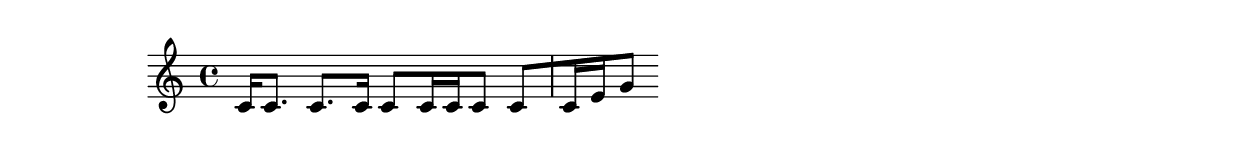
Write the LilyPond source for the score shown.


\version "2.19.21"
\header {
    texidoc = "Beaming can be also given explicitly."
}

\layout { ragged-right= ##t }

\relative
{
  c'16[ c8.]
  c8.[ c16]
  c8[ c16 c16 c8]
  c8[ c16 e16 g8]

}
